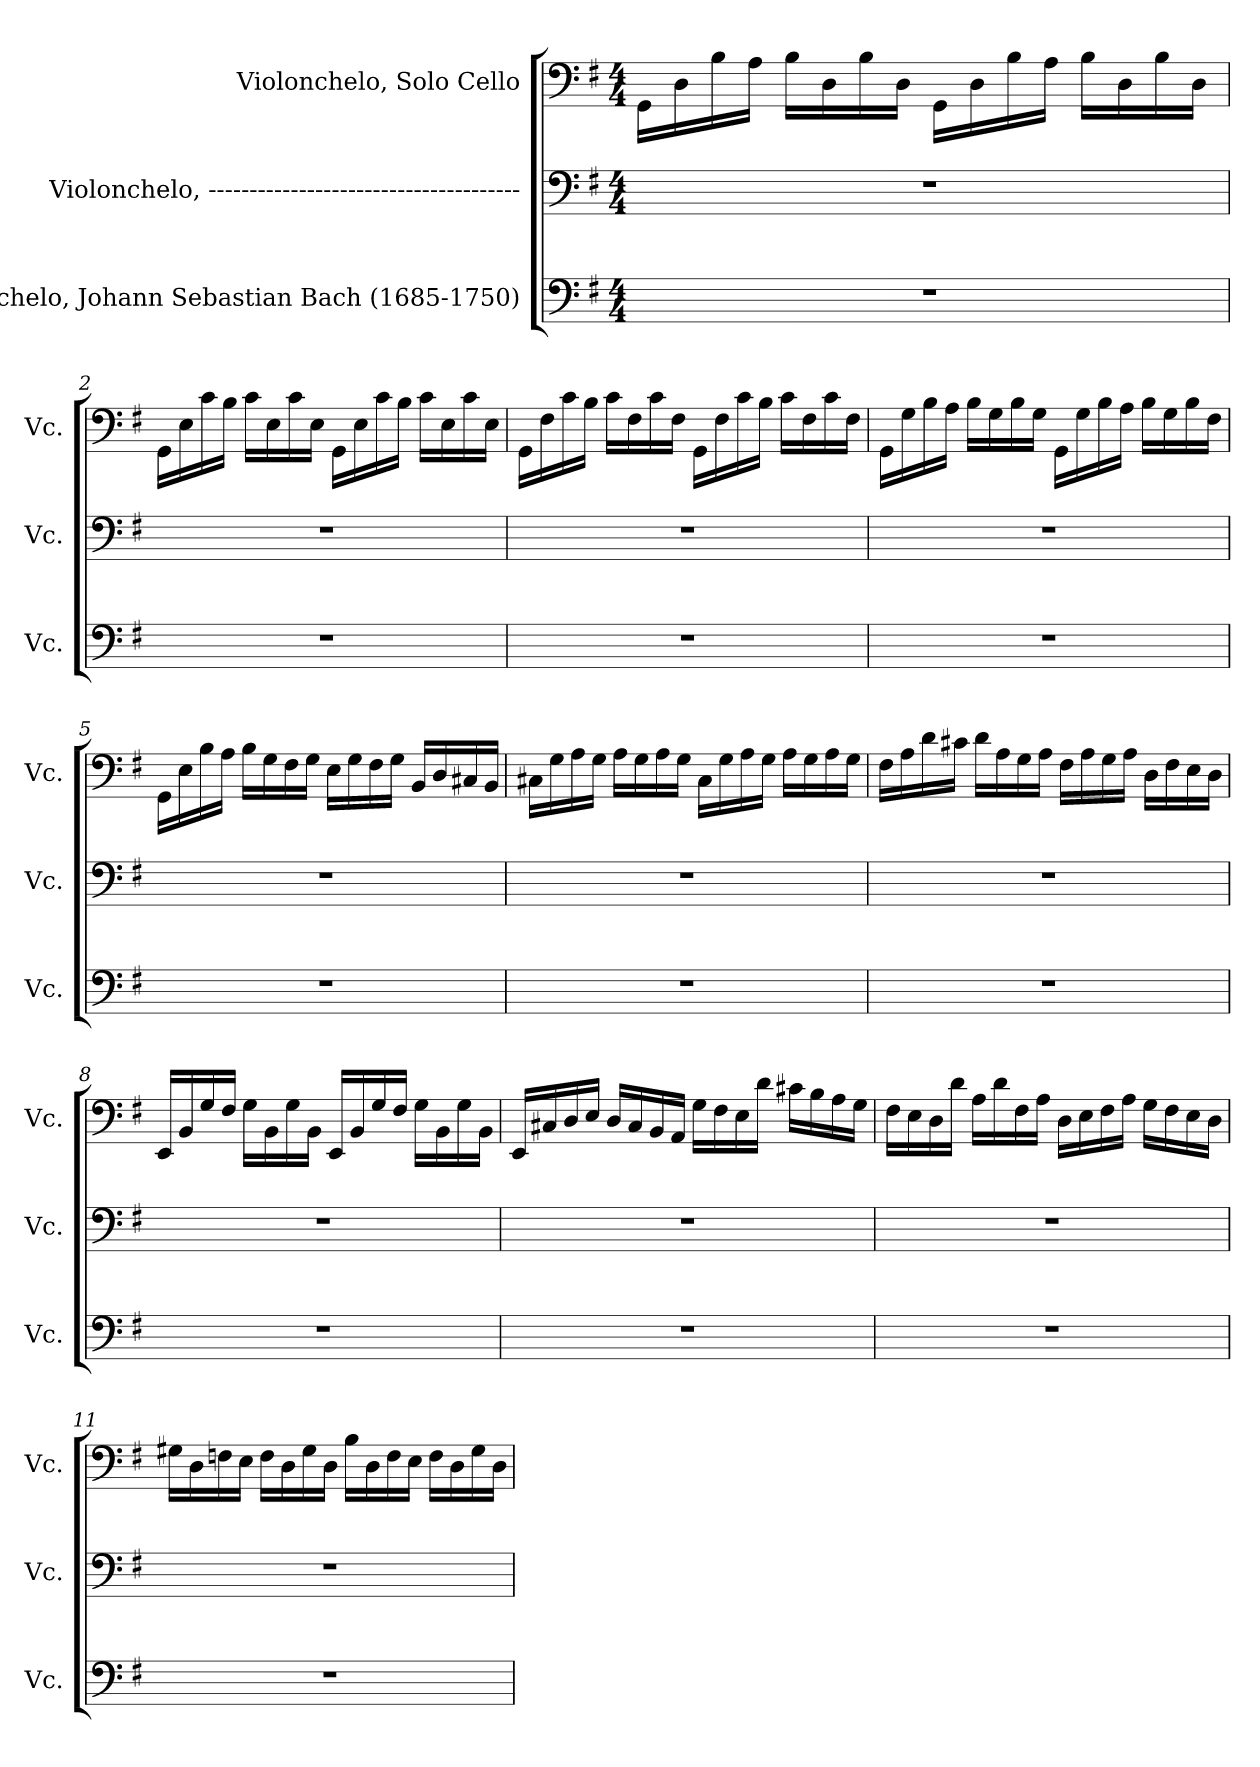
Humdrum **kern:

**kern	**kern	**kern
*part3	*part2	*part1
*staff3	*staff2	*staff1
*I"Violonchelo, Johann Sebastian Bach  (1685-1750)	*I"Violonchelo, --------------------------------------	*I"Violonchelo, Solo Cello
*I'Vc.	*I'Vc.	*I'Vc.
*clefF4	*clefF4	*clefF4
*k[f#]	*k[f#]	*k[f#]
*M4/4	*M4/4	*M4/4
*MM80	*MM80	*MM80
=1	=1	=1
1r	1r	16GG\LL
.	.	16D\
.	.	16B\
.	.	16A\JJ
.	.	16B\LL
.	.	16D\
.	.	16B\
.	.	16D\JJ
.	.	16GG\LL
.	.	16D\
.	.	16B\
.	.	16A\JJ
.	.	16B\LL
.	.	16D\
.	.	16B\
.	.	16D\JJ
!!LO:LB:g=z
=2	=2	=2
1r	1r	16GG\LL
.	.	16E\
.	.	16c\
.	.	16B\JJ
.	.	16c\LL
.	.	16E\
.	.	16c\
.	.	16E\JJ
.	.	16GG\LL
.	.	16E\
.	.	16c\
.	.	16B\JJ
.	.	16c\LL
.	.	16E\
.	.	16c\
.	.	16E\JJ
=3	=3	=3
1r	1r	16GG\LL
.	.	16F#\
.	.	16c\
.	.	16B\JJ
.	.	16c\LL
.	.	16F#\
.	.	16c\
.	.	16F#\JJ
.	.	16GG\LL
.	.	16F#\
.	.	16c\
.	.	16B\JJ
.	.	16c\LL
.	.	16F#\
.	.	16c\
.	.	16F#\JJ
!!LO:LB:g=z
=4	=4	=4
1r	1r	16GG\LL
.	.	16G\
.	.	16B\
.	.	16A\JJ
.	.	16B\LL
.	.	16G\
.	.	16B\
.	.	16G\JJ
.	.	16GG\LL
.	.	16G\
.	.	16B\
.	.	16A\JJ
.	.	16B\LL
.	.	16G\
.	.	16B\
.	.	16F#\JJ
=5	=5	=5
1r	1r	16GG\LL
.	.	16E\
.	.	16B\
.	.	16A\JJ
.	.	16B\LL
.	.	16G\
.	.	16F#\
.	.	16G\JJ
.	.	16E\LL
.	.	16G\
.	.	16F#\
.	.	16G\JJ
.	.	16BB/LL
.	.	16D/
.	.	16C#X/
.	.	16BB/JJ
!!LO:LB:g=z
=6	=6	=6
1r	1r	16C#X\LL
.	.	16G\
.	.	16A\
.	.	16G\JJ
.	.	16A\LL
.	.	16G\
.	.	16A\
.	.	16G\JJ
.	.	16C#\LL
.	.	16G\
.	.	16A\
.	.	16G\JJ
.	.	16A\LL
.	.	16G\
.	.	16A\
.	.	16G\JJ
=7	=7	=7
1r	1r	16F#\LL
.	.	16A\
.	.	16d\
.	.	16c#X\JJ
.	.	16d\LL
.	.	16A\
.	.	16G\
.	.	16A\JJ
.	.	16F#\LL
.	.	16A\
.	.	16G\
.	.	16A\JJ
.	.	16D\LL
.	.	16F#\
.	.	16E\
.	.	16D\JJ
!!LO:PB:g=z
=8	=8	=8
1r	1r	16EE/LL
.	.	16BB/
.	.	16G/
.	.	16F#/JJ
.	.	16G\LL
.	.	16BB\
.	.	16G\
.	.	16BB\JJ
.	.	16EE/LL
.	.	16BB/
.	.	16G/
.	.	16F#/JJ
.	.	16G\LL
.	.	16BB\
.	.	16G\
.	.	16BB\JJ
=9	=9	=9
1r	1r	16EE/LL
.	.	16C#X/
.	.	16D/
.	.	16E/JJ
.	.	16D/LL
.	.	16C#/
.	.	16BB/
.	.	16AA/JJ
.	.	16G\LL
.	.	16F#\
.	.	16E\
.	.	16d\JJ
.	.	16c#X\LL
.	.	16B\
.	.	16A\
.	.	16G\JJ
!!LO:LB:g=z
=10	=10	=10
1r	1r	16F#\LL
.	.	16E\
.	.	16D\
.	.	16d\JJ
.	.	16A\LL
.	.	16d\
.	.	16F#\
.	.	16A\JJ
.	.	16D\LL
.	.	16E\
.	.	16F#\
.	.	16A\JJ
.	.	16G\LL
.	.	16F#\
.	.	16E\
.	.	16D\JJ
=11	=11	=11
1r	1r	16G#X\LL
.	.	16D\
.	.	16Fn\
.	.	16E\JJ
.	.	16F\LL
.	.	16D\
.	.	16G#\
.	.	16D\JJ
.	.	16B\LL
.	.	16D\
.	.	16F\
.	.	16E\JJ
.	.	16F\LL
.	.	16D\
.	.	16G#\
.	.	16D\JJ
=	=	=
*-	*-	*-
